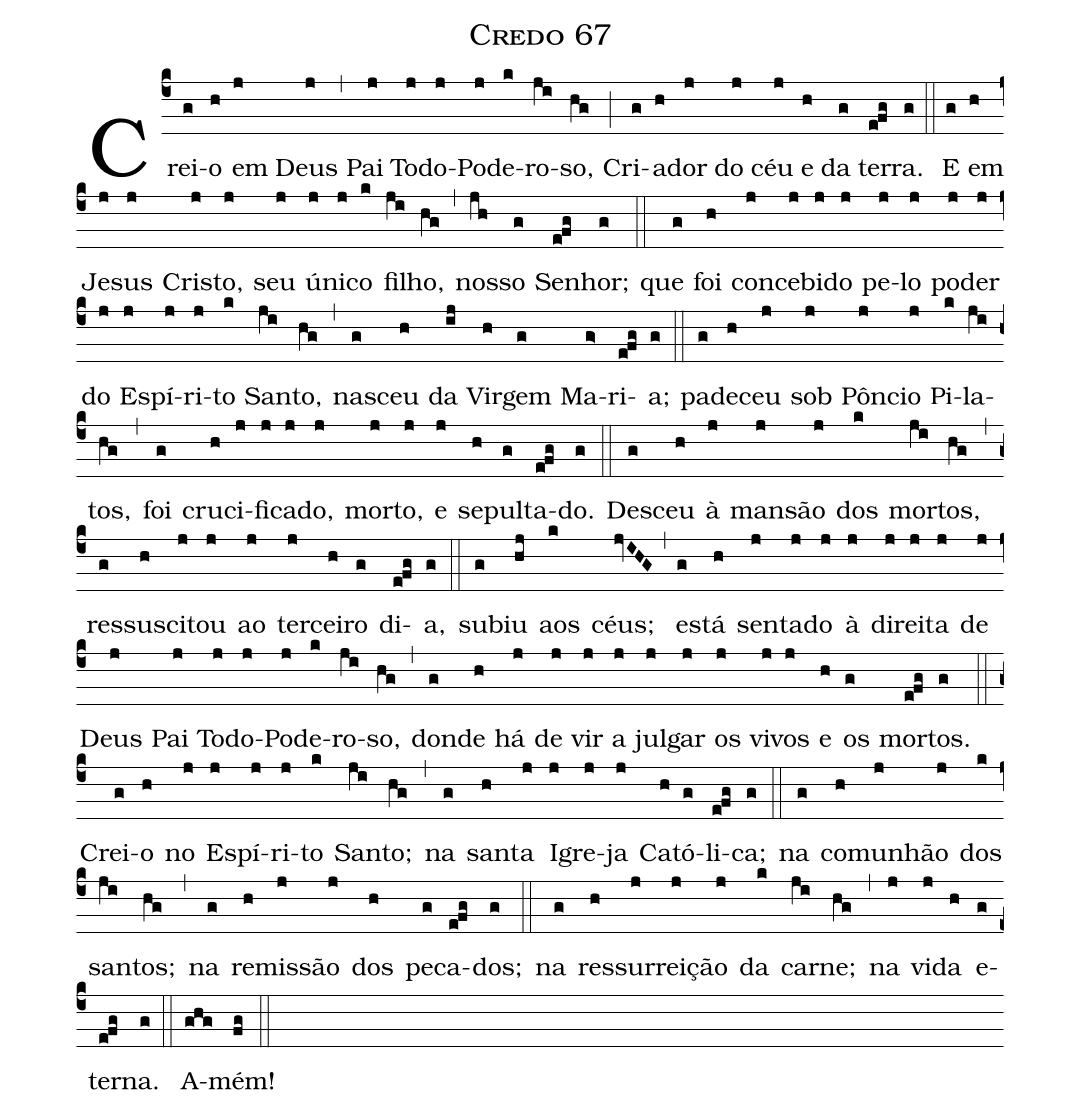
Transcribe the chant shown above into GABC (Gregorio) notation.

name: Credo 67;
%%
(c4)

Crei(g)o(h) em(j) Deus(j) (,) Pai(j) To(j)do-(j)Po(j)de(k)ro(ji)so,(hg) (;) Cri(g)a(h)dor(j) do(j) céu(j) e(h) da(g) ter(e!fg)ra.(g)

(::)

E(g) em(h) Je(j)sus(j) Cris(j)to,(j) seu(j) ú(j)ni(j)co(k) fi(ji)lho,(hg) (,) nos(jh)so(g) Se(e!fg)nhor;(g)

(::)

que(g) foi(h) con(j)ce(j)bi(j)do(j) pe(j)lo(j) po(j)der(j) do(j) Es(j)pí(j)ri(j)to(k) San(ji)to,(hg) (,) nas(g)ceu(h) da(ij) Vir(h)gem(g) Ma(g>)ri(e!fg)a;(g)

(::)

pa(g)de(h)ceu(j) sob(j) Pôn(j)cio(j) Pi(k)la(ji)tos,(hg) (,) foi(g) cru(h)ci(j)fi(j)ca(j)do,(j) mor(j)to,(j) e(j) se(h)pul(g)ta(e!fg)do.(g)

(::)

Des(g)ceu(h) à(j) man(j)são(j) dos(k) mor(ji)tos,(hg) (,) res(g)sus(h)ci(j)tou(j) ao(j) ter(j)cei(h)ro(g) di(e!fg)a,(g)

(::)

su(g)biu(hj) aos(k) céus;(jvIHG) (,) es(g)tá(h) sen(j)ta(j)do(j) à(j) di(j)rei(j)ta(j) de(j) Deus(j) Pai(j) To(j)do-(j)Po(j)de(k)ro(ji)so,(hg) (,)
don(g)de(h) há(j) de(j) vir(j) a(j) jul(j)gar(j) os(j) vi(j)vos(j) e(h) os(g) mor(e!fg)tos.(g)

(::)

Crei(g)o(h) no(j) Es(j)pí(j)ri(j)to(k) San(ji)to;(hg) (,)
na(g) san(h)ta(j) I(j)gre(j)ja(j) Ca(h)tó(g)li(e!fg)ca;(g)

(::)

na(g) co(h)mu(j)nhão(j) dos(k) san(ji)tos;(hg) (,) na(g) re(h)mis(j)são(j) dos(h) pe(g)ca(e!fg)dos;(g)

(::)

na(g) res(h)sur(j)rei(j)ção(j) da(k) car(ji)ne;(hg) (,)
na(j) vi(j)da(h) e(g)ter(e!fg)na.(g)

(::)

A(ghg)mém!(fg)

(::)
